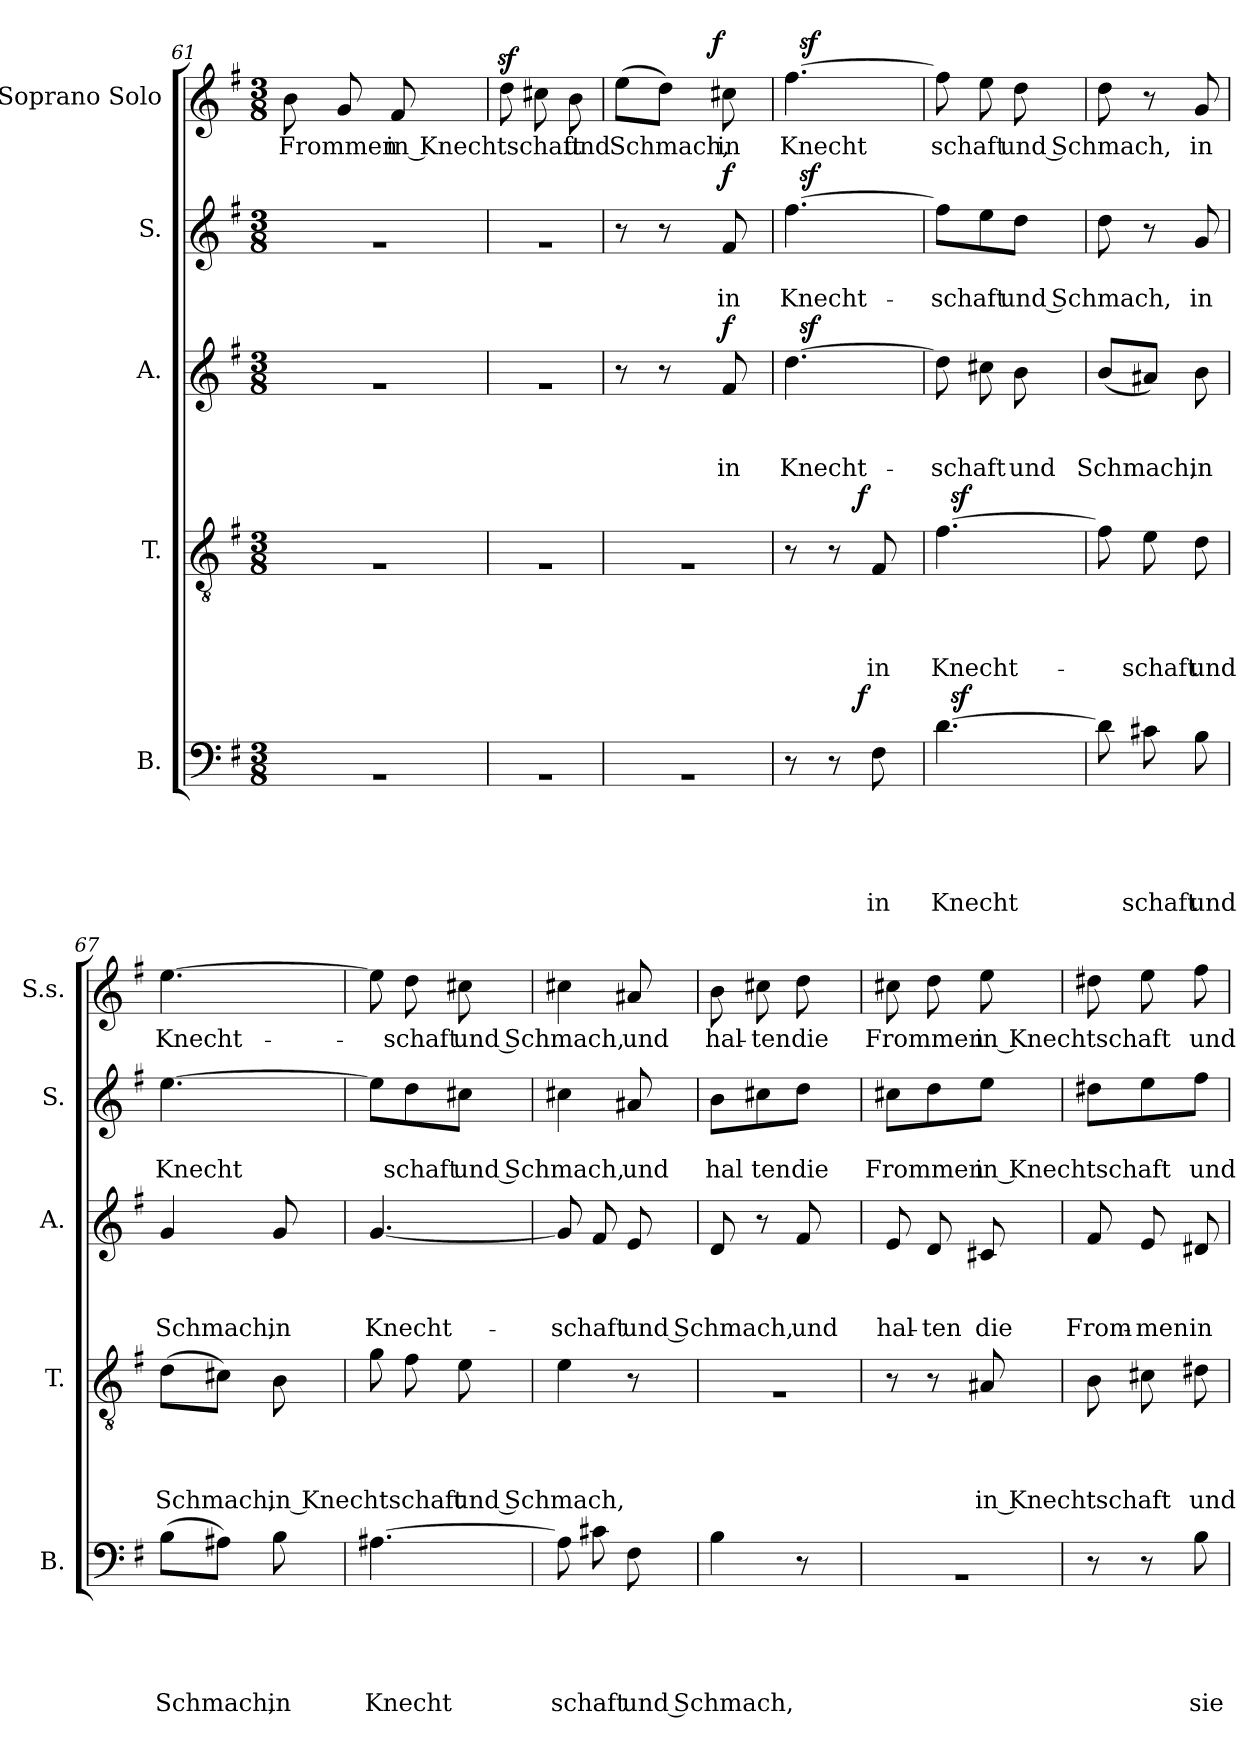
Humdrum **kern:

**kern	**text	**text	**text	**text	**text	**dynam	**kern	**text	**text	**text	**text	**dynam	**kern	**text	**text	**text	**dynam	**kern	**text	**text	**dynam	**kern	**text	**dynam
*part5	*part5	*part5	*part5	*part5	*part5	*part5	*part4	*part4	*part4	*part4	*part4	*part4	*part3	*part3	*part3	*part3	*part3	*part2	*part2	*part2	*part2	*part1	*part1	*part1
*staff5	*staff5	*staff5	*staff5	*staff5	*staff5	*staff5	*staff4	*staff4	*staff4	*staff4	*staff4	*staff4	*staff3	*staff3	*staff3	*staff3	*staff3	*staff2	*staff2	*staff2	*staff2	*staff1	*staff1	*staff1
*I"B.	*	*	*	*	*	*	*I"T.	*	*	*	*	*	*I"A.	*	*	*	*	*I"S.	*	*	*	*I"Soprano Solo	*	*
*I'B.	*	*	*	*	*	*	*I'T.	*	*	*	*	*	*I'A.	*	*	*	*	*I'S.	*	*	*	*I'S.s.	*	*
*clefF4	*	*	*	*	*	*	*clefGv2	*	*	*	*	*	*clefG2	*	*	*	*	*clefG2	*	*	*	*clefG2	*	*
*k[f#]	*	*	*	*	*	*	*k[f#]	*	*	*	*	*	*k[f#]	*	*	*	*	*k[f#]	*	*	*	*k[f#]	*	*
*G:	*	*	*	*	*	*	*G:	*	*	*	*	*	*G:	*	*	*	*	*G:	*	*	*	*G:	*	*
*M3/8	*	*	*	*	*	*	*M3/8	*	*	*	*	*	*M3/8	*	*	*	*	*M3/8	*	*	*	*M3/8	*	*
=61	=61	=61	=61	=61	=61	=61	=61	=61	=61	=61	=61	=61	=61	=61	=61	=61	=61	=61	=61	=61	=61	=61	=61	=61
!LO:N:vis=1	!	!	!	!	!	!	!LO:N:vis=1	!	!	!	!	!	!LO:N:vis=1	!	!	!	!	!LO:N:vis=1	!	!	!	!	!LO:LY:b	!
4.rC	.	.	.	.	.	.	4.rA	.	.	.	.	.	4.ra	.	.	.	.	4.ra	.	.	.	8b\	Frommen	.
.	.	.	.	.	.	.	.	.	.	.	.	.	.	.	.	.	.	.	.	.	.	8g/	.	.
!	!	!	!	!	!	!	!	!	!	!	!	!	!	!	!	!	!	!	!	!	!	!	!LO:LY:b	!
.	.	.	.	.	.	.	.	.	.	.	.	.	.	.	.	.	.	.	.	.	.	8f#/	in Knechtschaft	.
=62	=62	=62	=62	=62	=62	=62	=62	=62	=62	=62	=62	=62	=62	=62	=62	=62	=62	=62	=62	=62	=62	=62	=62	=62
!LO:N:vis=1	!	!	!	!	!	!	!LO:N:vis=1	!	!	!	!	!	!LO:N:vis=1	!	!	!	!	!LO:N:vis=1	!	!	!	!	!	!
4.rC	.	.	.	.	.	.	4.rA	.	.	.	.	.	4.ra	.	.	.	.	4.ra	.	.	.	8ddz>\	.	.
.	.	.	.	.	.	.	.	.	.	.	.	.	.	.	.	.	.	.	.	.	.	8cc#X\	.	.
!	!	!	!	!	!	!	!	!	!	!	!	!	!	!	!	!	!	!	!	!	!	!	!LO:LY:b	!
.	.	.	.	.	.	.	.	.	.	.	.	.	.	.	.	.	.	.	.	.	.	8b\	und	.
=63	=63	=63	=63	=63	=63	=63	=63	=63	=63	=63	=63	=63	=63	=63	=63	=63	=63	=63	=63	=63	=63	=63	=63	=63
!LO:N:vis=1	!	!	!	!	!	!	!LO:N:vis=1	!	!	!	!	!	!	!	!	!	!	!	!	!	!	!	!LO:LY:b	!
*	*	*	*	*	*	*	*	*	*	*	*	*	*	*	*	*	*	*	*	*	*	*^	*	*
4.rC	.	.	.	.	.	.	4.rA	.	.	.	.	.	8r	.	.	.	.	8r	.	.	.	(>8ee\L	6ryy	Schmach,	.
.	.	.	.	.	.	.	.	.	.	.	.	.	8r	.	.	.	.	8r	.	.	.	8dd\J)	.	.	.
.	.	.	.	.	.	.	.	.	.	.	.	.	.	.	.	.	.	.	.	.	.	.	24..ryy	.	.
!	!	!	!	!	!	!	!	!	!	!	!	!	!	!	!	!	!	!	!	!	!	!	!	!	!LO:DY:a
.	.	.	.	.	.	.	.	.	.	.	.	.	.	.	.	.	.	.	.	.	.	.	12ryy	.	f
!	!	!	!	!	!	!	!	!	!	!	!	!	!	!	!	!LO:LY:b	!LO:DY:a	!	!	!LO:LY:b	!LO:DY:a	!	!	!LO:LY:b	!
.	.	.	.	.	.	.	.	.	.	.	.	.	8f#/	.	.	in	f	8f#/	.	in	f	8cc#X\	.	in	.
.	.	.	.	.	.	.	.	.	.	.	.	.	.	.	.	.	.	.	.	.	.	.	24ryy	.	.
.	.	.	.	.	.	.	.	.	.	.	.	.	.	.	.	.	.	.	.	.	.	.	96ryy	.	.
=64	=64	=64	=64	=64	=64	=64	=64	=64	=64	=64	=64	=64	=64	=64	=64	=64	=64	=64	=64	=64	=64	=64	=64	=64	=64
!	!	!	!	!	!	!	!	!	!	!	!	!	!	!	!	!LO:LY:b	!	!	!	!LO:LY:b	!	!	!	!LO:LY:b	!
*^	*	*	*	*	*	*	*^	*	*	*	*	*	*^	*	*	*	*	*^	*	*	*	*	*	*	*
8r	8..ryy	.	.	.	.	.	.	8r	8..ryy	.	.	.	.	.	[>4.dd\	32ryy	.	.	Knecht-	.	[>4.ff#\	32ryy	.	Knecht-	.	[>4.ff#\	32ryy	Knecht	.
!	!	!	!	!	!	!	!	!	!	!	!	!	!	!	!	!	!	!	!	!LO:DY:a	!	!	!	!	!LO:DY:a	!	!	!	!LO:DY:a
.	.	.	.	.	.	.	.	.	.	.	.	.	.	.	.	4ryy	.	.	.	sf	.	4ryy	.	.	sf	.	4ryy	.	sf
8r	.	.	.	.	.	.	.	8r	.	.	.	.	.	.	.	.	.	.	.	.	.	.	.	.	.	.	.	.	.
!	!	!	!	!	!	!	!LO:DY:a	!	!	!	!	!	!	!LO:DY:a	!	!	!	!	!	!	!	!	!	!	!	!	!	!	!
.	8ryy	.	.	.	.	.	f	.	8ryy	.	.	.	.	f	.	.	.	.	.	.	.	.	.	.	.	.	.	.	.
!	!	!	!	!	!	!LO:LY:b	!	!	!	!	!	!	!LO:LY:b	!	!	!	!	!	!	!	!	!	!	!	!	!	!	!	!
8F#\	.	.	.	.	.	in	.	8F#/	.	.	.	.	in	.	.	.	.	.	.	.	.	.	.	.	.	.	.	.	.
.	.	.	.	.	.	.	.	.	.	.	.	.	.	.	.	16.ryy	.	.	.	.	.	16.ryy	.	.	.	.	16.ryy	.	.
.	32ryy	.	.	.	.	.	.	.	32ryy	.	.	.	.	.	.	.	.	.	.	.	.	.	.	.	.	.	.	.	.
=65	=65	=65	=65	=65	=65	=65	=65	=65	=65	=65	=65	=65	=65	=65	=65	=65	=65	=65	=65	=65	=65	=65	=65	=65	=65	=65	=65	=65	=65
!	!	!	!	!	!	!LO:LY:b	!	!	!	!	!	!	!LO:LY:b	!	!	!	!	!	!LO:LY:b	!	!	!	!	!LO:LY:b	!	!	!	!LO:LY:b	!
*	*	*	*	*	*	*	*	*	*	*	*	*	*	*	*v	*v	*	*	*	*	*	*	*	*	*	*v	*v	*	*
*	*	*	*	*	*	*	*	*	*	*	*	*	*	*	*	*	*	*	*	*v	*v	*	*	*	*	*	*
[>4.d\	32ryy	.	.	.	.	Knecht	.	[>4.f#\	32ryy	.	.	.	Knecht-	.	8dd\]	.	.	-schaft	.	8ff#\L]	.	-schaft	.	8ff#\]	schaft	.
!	!	!	!	!	!	!	!LO:DY:a	!	!	!	!	!	!	!LO:DY:a	!	!	!	!	!	!	!	!	!	!	!	!
.	4ryy	.	.	.	.	.	sf	.	4ryy	.	.	.	.	sf	.	.	.	.	.	.	.	.	.	.	.	.
.	.	.	.	.	.	.	.	.	.	.	.	.	.	.	8cc#X\	.	.	.	.	8ee\	.	.	.	8ee\	.	.
!	!	!	!	!	!	!	!	!	!	!	!	!	!	!	!	!	!	!LO:LY:b	!	!	!	!LO:LY:b	!	!	!LO:LY:b	!
.	.	.	.	.	.	.	.	.	.	.	.	.	.	.	8b\	.	.	und	.	8dd\J	.	und Schmach,	.	8dd\	und Schmach,	.
.	16.ryy	.	.	.	.	.	.	.	16.ryy	.	.	.	.	.	.	.	.	.	.	.	.	.	.	.	.	.
=66	=66	=66	=66	=66	=66	=66	=66	=66	=66	=66	=66	=66	=66	=66	=66	=66	=66	=66	=66	=66	=66	=66	=66	=66	=66	=66
!	!	!	!	!	!	!	!	!	!	!	!	!	!	!	!	!	!	!LO:LY:b	!	!	!	!	!	!	!	!
*v	*v	*	*	*	*	*	*	*	*	*	*	*	*	*	*	*	*	*	*	*	*	*	*	*	*	*
*	*	*	*	*	*	*	*v	*v	*	*	*	*	*	*	*	*	*	*	*	*	*	*	*	*	*
8d\]	.	.	.	.	.	.	8f#\]	.	.	.	.	.	(<8b/L	.	.	Schmach,	.	8dd\	.	.	.	8dd\	.	.
!	!	!	!	!	!LO:LY:b	!	!	!	!	!	!LO:LY:b	!	!	!	!	!	!	!	!	!	!	!	!	!
8c#X\	.	.	.	.	schaft	.	8e\	.	.	.	-schaft	.	8a#X/J)	.	.	.	.	8r	.	.	.	8r	.	.
!	!	!	!	!	!LO:LY:b	!	!	!	!	!	!LO:LY:b	!	!	!	!	!LO:LY:b	!	!	!	!LO:LY:b	!	!	!LO:LY:b	!
8B\	.	.	.	.	und	.	8d\	.	.	.	und	.	8b\	.	.	in	.	8g/	.	in	.	8g/	in	.
!!LO:PB:g=z
=67	=67	=67	=67	=67	=67	=67	=67	=67	=67	=67	=67	=67	=67	=67	=67	=67	=67	=67	=67	=67	=67	=67	=67	=67
!	!	!	!	!	!LO:LY:b	!	!	!	!	!	!LO:LY:b	!	!	!	!	!LO:LY:b	!	!	!	!LO:LY:b	!	!	!LO:LY:b	!
(>8B\L	.	.	.	.	Schmach,	.	(>8d\L	.	.	.	Schmach,	.	4g/	.	.	Schmach,	.	[>4.ee\	.	Knecht	.	[>4.ee\	Knecht-	.
8A#X\J)	.	.	.	.	.	.	8c#X\J)	.	.	.	.	.	.	.	.	.	.	.	.	.	.	.	.	.
!	!	!	!	!	!LO:LY:b	!	!	!	!	!	!LO:LY:b	!	!	!	!	!LO:LY:b	!	!	!	!	!	!	!	!
8B\	.	.	.	.	in	.	8B\	.	.	.	in Knechtschaft	.	8g/	.	.	in	.	.	.	.	.	.	.	.
=68	=68	=68	=68	=68	=68	=68	=68	=68	=68	=68	=68	=68	=68	=68	=68	=68	=68	=68	=68	=68	=68	=68	=68	=68
!	!	!	!	!	!LO:LY:b	!	!	!	!	!	!	!	!	!	!	!LO:LY:b	!	!	!	!	!	!	!	!
[>4.A#X\	.	.	.	.	Knecht	.	8g\	.	.	.	.	.	[<4.g/	.	.	Knecht-	.	8ee\L]	.	.	.	8ee\]	.	.
!	!	!	!	!	!	!	!	!	!	!	!	!	!	!	!	!	!	!	!	!LO:LY:b	!	!	!LO:LY:b	!
.	.	.	.	.	.	.	8f#\	.	.	.	.	.	.	.	.	.	.	8dd\	.	schaft	.	8dd\	-schaft	.
!	!	!	!	!	!	!	!	!	!	!	!LO:LY:b	!	!	!	!	!	!	!	!	!LO:LY:b	!	!	!LO:LY:b	!
.	.	.	.	.	.	.	8e\	.	.	.	und Schmach,	.	.	.	.	.	.	8cc#X\J	.	und Schmach,	.	8cc#X\	und Schmach,	.
=69	=69	=69	=69	=69	=69	=69	=69	=69	=69	=69	=69	=69	=69	=69	=69	=69	=69	=69	=69	=69	=69	=69	=69	=69
!	!	!	!	!	!LO:LY:b	!	!	!	!	!	!	!	!	!	!	!LO:LY:b	!	!	!	!	!	!	!	!
8A#\]	.	.	.	.	schaft	.	4e\	.	.	.	.	.	8g/]	.	.	-schaft	.	4cc#X\	.	.	.	4cc#X\	.	.
8c#X\	.	.	.	.	.	.	.	.	.	.	.	.	8f#/	.	.	.	.	.	.	.	.	.	.	.
!	!	!	!	!	!LO:LY:b	!	!	!	!	!	!	!	!	!	!	!LO:LY:b	!	!	!	!LO:LY:b	!	!	!LO:LY:b	!
8F#\	.	.	.	.	und Schmach,	.	8r	.	.	.	.	.	8e/	.	.	und Schmach,	.	8a#X/	.	und	.	8a#X/	und	.
=70	=70	=70	=70	=70	=70	=70	=70	=70	=70	=70	=70	=70	=70	=70	=70	=70	=70	=70	=70	=70	=70	=70	=70	=70
!	!	!	!	!	!	!	!LO:N:vis=1	!	!	!	!	!	!	!	!	!	!	!	!	!LO:LY:b	!	!	!LO:LY:b	!
4B\	.	.	.	.	.	.	4.rA	.	.	.	.	.	8d/	.	.	.	.	8b\L	.	hal	.	8b\	hal-	.
!	!	!	!	!	!	!	!	!	!	!	!	!	!	!	!	!	!	!	!	!LO:LY:b	!	!	!LO:LY:b	!
.	.	.	.	.	.	.	.	.	.	.	.	.	8r	.	.	.	.	8cc#X\	.	ten	.	8cc#X\	-ten	.
!	!	!	!	!	!	!	!	!	!	!	!	!	!	!	!	!LO:LY:b	!	!	!	!LO:LY:b	!	!	!LO:LY:b	!
8r	.	.	.	.	.	.	.	.	.	.	.	.	8f#/	.	.	und	.	8dd\J	.	die	.	8dd\	die	.
=71	=71	=71	=71	=71	=71	=71	=71	=71	=71	=71	=71	=71	=71	=71	=71	=71	=71	=71	=71	=71	=71	=71	=71	=71
!LO:N:vis=1	!	!	!	!	!	!	!	!	!	!	!	!	!	!	!	!LO:LY:b	!	!	!	!LO:LY:b	!	!	!LO:LY:b	!
4.rC	.	.	.	.	.	.	8r	.	.	.	.	.	8e/	.	.	hal-	.	8cc#X\L	.	Frommen	.	8cc#X\	Frommen	.
!	!	!	!	!	!	!	!	!	!	!	!	!	!	!	!	!LO:LY:b	!	!	!	!	!	!	!	!
.	.	.	.	.	.	.	8r	.	.	.	.	.	8d/	.	.	-ten	.	8dd\	.	.	.	8dd\	.	.
!	!	!	!	!	!	!	!	!	!	!	!LO:LY:b	!	!	!	!	!LO:LY:b	!	!	!	!LO:LY:b	!	!	!LO:LY:b	!
.	.	.	.	.	.	.	8A#X/	.	.	.	in Knechtschaft	.	8c#X/	.	.	die	.	8ee\J	.	in Knechtschaft	.	8ee\	in Knechtschaft	.
=72	=72	=72	=72	=72	=72	=72	=72	=72	=72	=72	=72	=72	=72	=72	=72	=72	=72	=72	=72	=72	=72	=72	=72	=72
!	!	!	!	!	!	!	!	!	!	!	!	!	!	!	!	!LO:LY:b	!	!	!	!	!	!	!	!
8r	.	.	.	.	.	.	8B\	.	.	.	.	.	8f#/	.	.	From-	.	8dd#X\L	.	.	.	8dd#X\	.	.
!	!	!	!	!	!	!	!	!	!	!	!	!	!	!	!	!LO:LY:b	!	!	!	!	!	!	!	!
8r	.	.	.	.	.	.	8c#X\	.	.	.	.	.	8e/	.	.	-men	.	8ee\	.	.	.	8ee\	.	.
!	!	!	!	!	!LO:LY:b	!	!	!	!	!	!LO:LY:b	!	!	!	!	!LO:LY:b	!	!	!	!LO:LY:b	!	!	!LO:LY:b	!
8B\	.	.	.	.	sie	.	8d#X\	.	.	.	und	.	8d#X/	.	.	in	.	8ff#\J	.	und	.	8ff#\	und	.
=	=	=	=	=	=	=	=	=	=	=	=	=	=	=	=	=	=	=	=	=	=	=	=	=
*-	*-	*-	*-	*-	*-	*-	*-	*-	*-	*-	*-	*-	*-	*-	*-	*-	*-	*-	*-	*-	*-	*-	*-	*-
